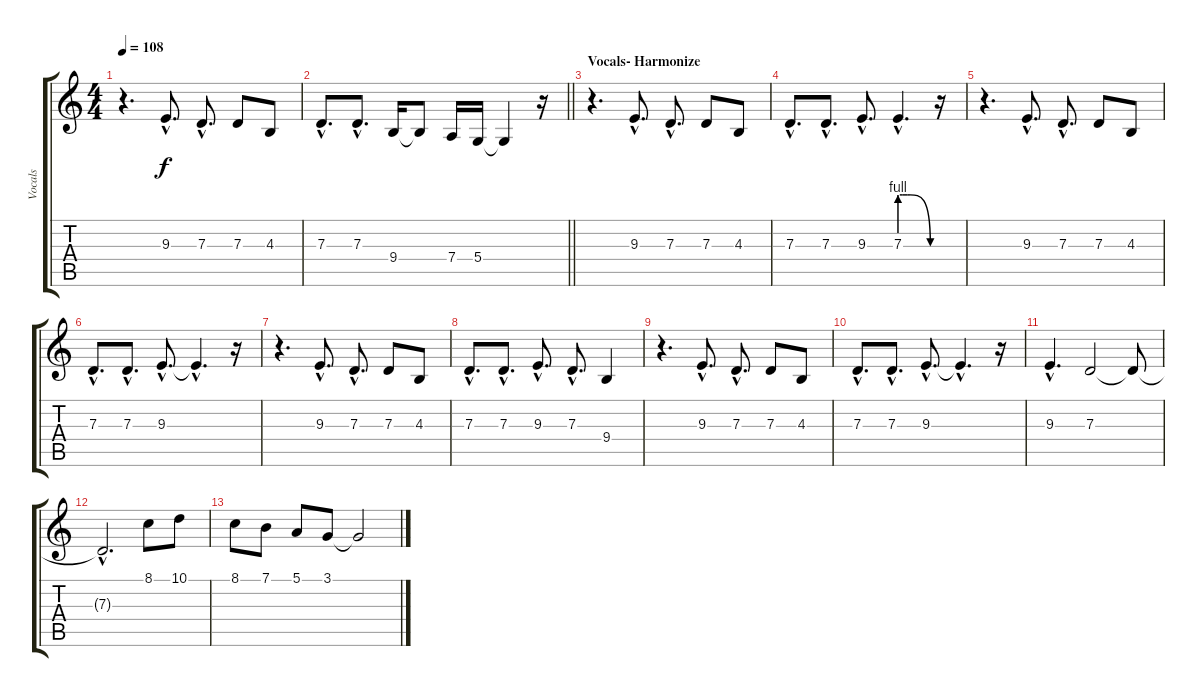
\track ("Vocals" "Vocals") {instrument tuba}
\staff {score tabs}
\tuning (E4 B3 G3 D3 A2 E2) {hide}
\ts (4 4)
\tempo 108
\clef g2
\ks c
r.4{d dy f} 9.3{hac}.8{d} 7.3{hac}.8{d} 7.3.8 4.3.8 |
\barLineRight lightlight
7.3{hac}.8{d} 7.3{hac}.8{d} 9.4.16 9.4{t}.8 7.4.16 5.4.16 5.4{t}.4 r.16 |
\section ("" "Vocals- Harmonize")
r.4{d volume 12} 9.3{hac}.8{d} 7.3{hac}.8{d} 7.3.8 4.3.8 |
7.3{hac}.8{d} 7.3{hac}.8{d} 9.3{hac}.8{d} 7.3{be (custom 0 4 5 4 15 4 20 4 60 0) hac}.4{d} r.16 |
r.4{d} 9.3{hac}.8{d} 7.3{hac}.8{d} 7.3.8 4.3.8 |
7.3{hac}.8{d} 7.3{hac}.8{d} 9.3{hac}.8{d} 9.3{hac t}.4{d} r.16 |
r.4{d} 9.3{hac}.8{d} 7.3{hac}.8{d} 7.3.8 4.3.8 |
7.3{hac}.8{d} 7.3{hac}.8{d} 9.3{hac}.8{d} 7.3{hac}.8{d} 9.4.4 |
r.4{d} 9.3{hac}.8{d} 7.3{hac}.8{d} 7.3.8 4.3.8 |
7.3{hac}.8{d} 7.3{hac}.8{d} 9.3{hac}.8{d} 9.3{hac t}.4{d} r.16 |
9.3{hac}.4{d} 7.3.2 7.3{t}.8 |
7.3{hac t}.2{d volume 2} 8.1.8 10.1.8 |
8.1.8 7.1.8 5.1.8 3.1.8 3.1{t}.2
